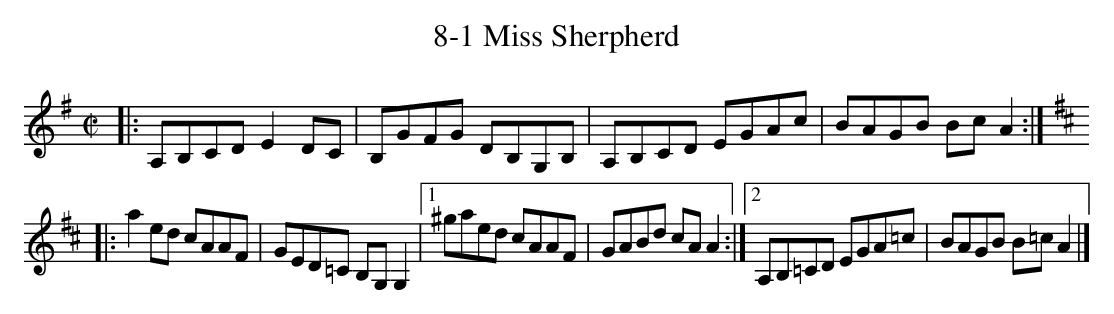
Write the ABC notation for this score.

X:1
T: 8-1 Miss Sherpherd
M: C|
L:1/8
K:Ador
[|:A,B,CD E2DC | B,GFG DB,G,B, | A,B,CD EGAC' | BAGB BC'A2 :|]
K:D
[|:A'2E'D' C'AAF |GED=C B,G,G,2|1^G'A'E'D' C'AAF | GABD' C'AA2:|2A,B,=CD EGA=C'|BAGB B=C'A2|]
